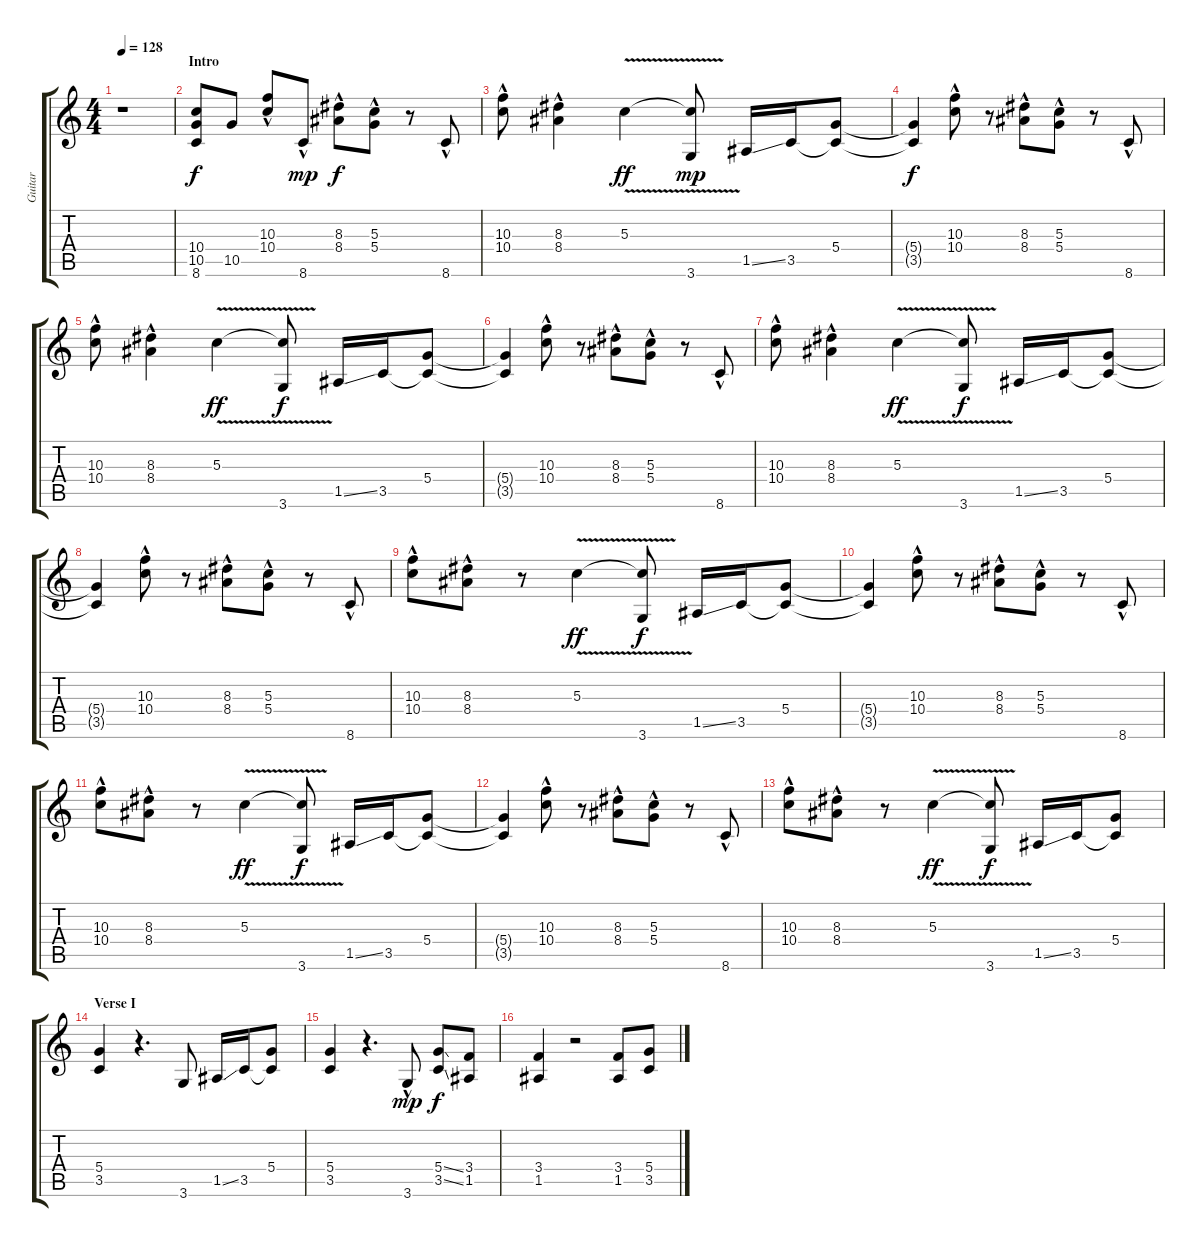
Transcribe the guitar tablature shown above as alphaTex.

\track ("Guitar" "Guitar") {instrument overdrivenguitar}
\staff {score tabs}
\tuning (E4 B3 G3 D3 A2 E2) {hide}
\ts (4 4)
\tempo 128
\clef g2
\ks c
r.1{dy f instrument overdrivenguitar} |
\section ("" "Intro")
(10.4 10.5 8.6).8 10.5.8 (10.3{hac} 10.4{hac}).8 8.6{hac}.8{dy mp} (8.3{hac} 8.4{hac}).8{dy f} (5.3{hac} 5.4{hac}).8 r.8 8.6{hac}.8 |
(10.3{hac} 10.4{hac}).8 (8.3{hac} 8.4{hac}).4 5.3{v}.4{dy ff} (5.3{t} 3.6).8{dy mp} 1.5{ss}.16 3.5.16 (5.4 3.5{t}).8 |
(5.4{t} 3.5{t}).4{dy f} (10.3{hac} 10.4{hac}).8 r.8 (8.3{hac} 8.4{hac}).8 (5.3{hac} 5.4{hac}).8 r.8 8.6{hac}.8 |
(10.3{hac} 10.4{hac}).8 (8.3{hac} 8.4{hac}).4 5.3{v}.4{dy ff} (5.3{t} 3.6).8{dy f} 1.5{ss}.16 3.5.16 (5.4 3.5{t}).8 |
(5.4{t} 3.5{t}).4 (10.3{hac} 10.4{hac}).8 r.8 (8.3{hac} 8.4{hac}).8 (5.3{hac} 5.4{hac}).8 r.8 8.6{hac}.8 |
(10.3{hac} 10.4{hac}).8 (8.3{hac} 8.4{hac}).4 5.3{v}.4{dy ff} (5.3{t} 3.6).8{dy f} 1.5{ss}.16 3.5.16 (5.4 3.5{t}).8 |
(5.4{t} 3.5{t}).4 (10.3{hac} 10.4{hac}).8 r.8 (8.3{hac} 8.4{hac}).8 (5.3{hac} 5.4{hac}).8 r.8 8.6{hac}.8 |
(10.3{hac} 10.4{hac}).8 (8.3{hac} 8.4{hac}).8 r.8 5.3{v}.4{dy ff} (5.3{t} 3.6).8{dy f} 1.5{ss}.16 3.5.16 (5.4 3.5{t}).8 |
(5.4{t} 3.5{t}).4 (10.3{hac} 10.4{hac}).8 r.8 (8.3{hac} 8.4{hac}).8 (5.3{hac} 5.4{hac}).8 r.8 8.6{hac}.8 |
(10.3{hac} 10.4{hac}).8 (8.3{hac} 8.4{hac}).8 r.8 5.3{v}.4{dy ff} (5.3{t} 3.6).8{dy f} 1.5{ss}.16 3.5.16 (5.4 3.5{t}).8 |
(5.4{t} 3.5{t}).4 (10.3{hac} 10.4{hac}).8 r.8 (8.3{hac} 8.4{hac}).8 (5.3{hac} 5.4{hac}).8 r.8 8.6{hac}.8 |
(10.3{hac} 10.4{hac}).8 (8.3{hac} 8.4{hac}).8 r.8 5.3{v}.4{dy ff} (5.3{t} 3.6).8{dy f} 1.5{ss}.16 3.5.16 (5.4 3.5{t}).8 |
\section ("" "Verse I")
(5.4 3.5).4 r.4{d} 3.6.8 1.5{ss}.16 3.5.16 (5.4 3.5{t}).8 |
(5.4 3.5).4 r.4{d} 3.6{hac}.8{dy mp} (5.4{ss} 3.5{ss}).8{dy f} (3.4 1.5).8 |
(3.4 1.5).4 r.2 (3.4 1.5).8 (5.4 3.5).8
